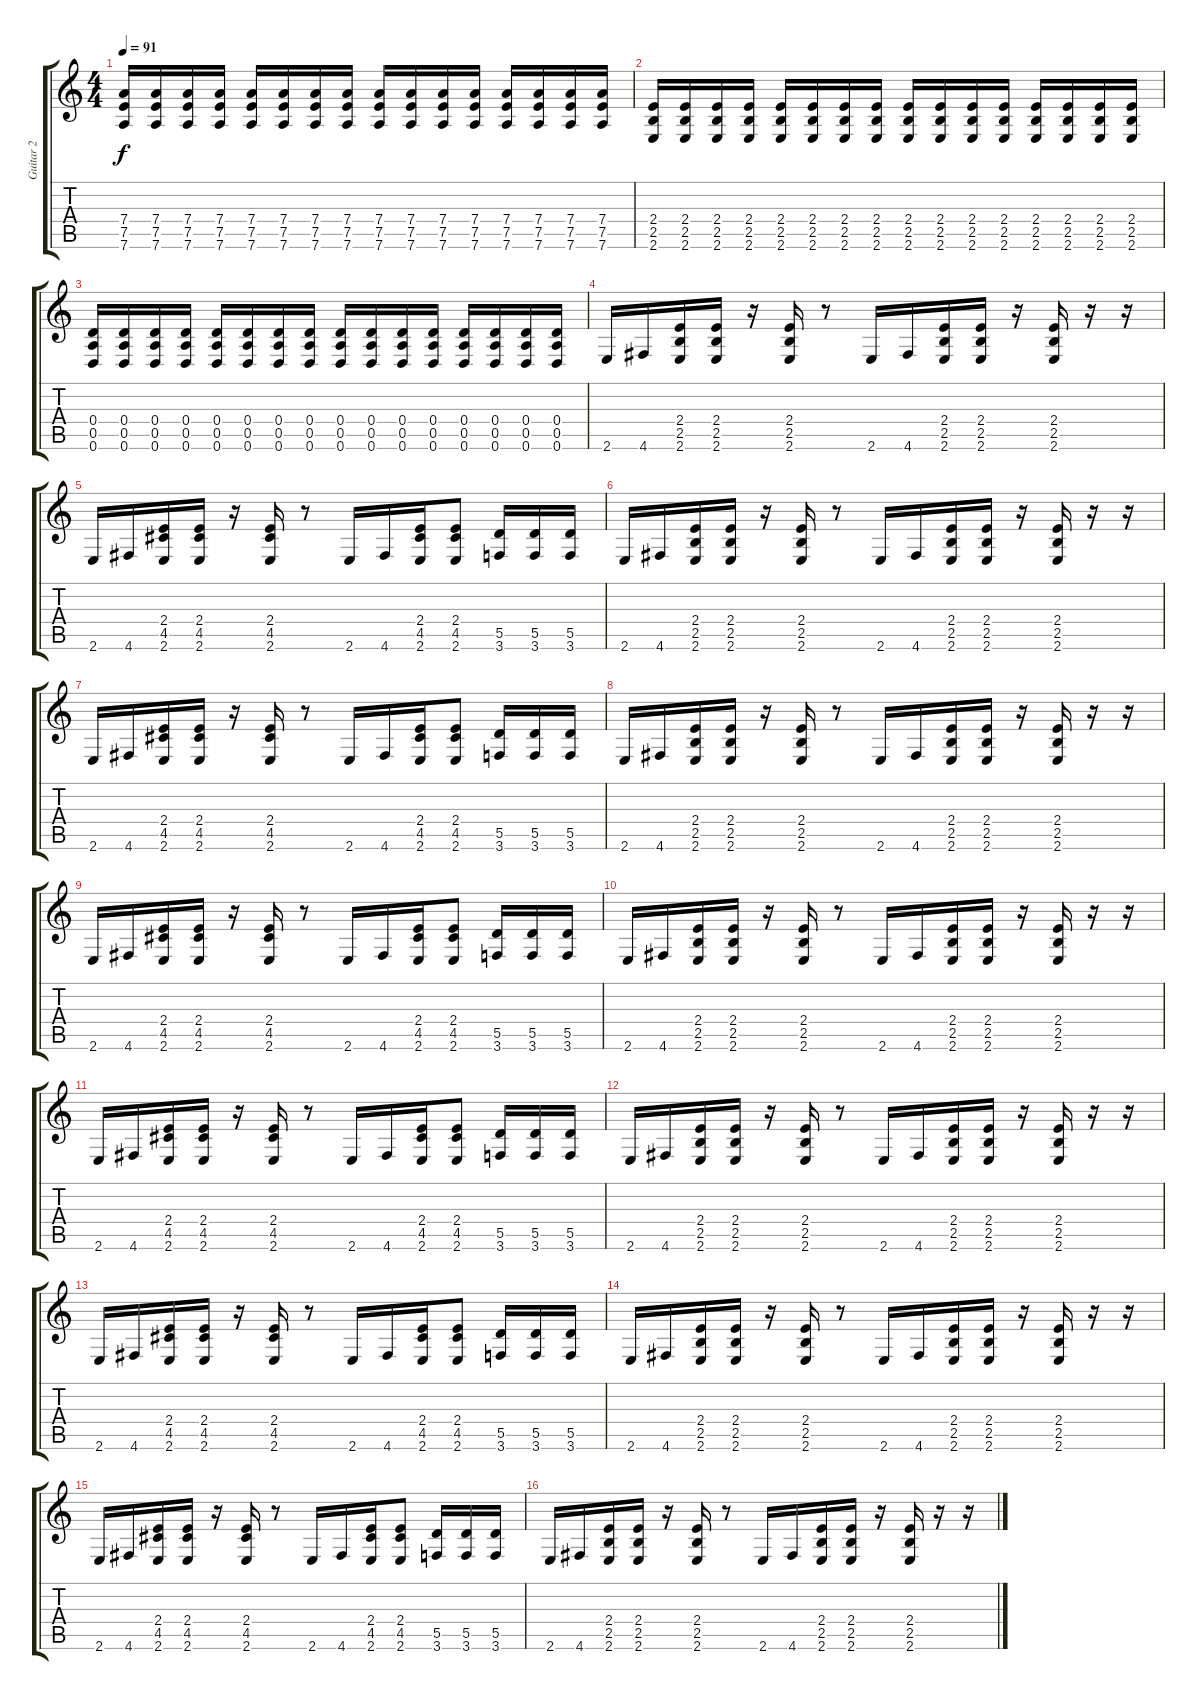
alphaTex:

\track ("Guitar 2" "Guitar 2") {instrument overdrivenguitar}
\staff {score tabs}
\tuning (E4 B3 G3 D3 A2 D2) {hide}
\ts (4 4)
\tempo 91
\clef g2
\ks c
(7.4 7.5 7.6).16{dy f} (7.4 7.5 7.6).16 (7.4 7.5 7.6).16 (7.4 7.5 7.6).16 (7.4 7.5 7.6).16 (7.4 7.5 7.6).16 (7.4 7.5 7.6).16 (7.4 7.5 7.6).16 (7.4 7.5 7.6).16 (7.4 7.5 7.6).16 (7.4 7.5 7.6).16 (7.4 7.5 7.6).16 (7.4 7.5 7.6).16 (7.4 7.5 7.6).16 (7.4 7.5 7.6).16 (7.4 7.5 7.6).16 |
(2.4 2.5 2.6).16 (2.4 2.5 2.6).16 (2.4 2.5 2.6).16 (2.4 2.5 2.6).16 (2.4 2.5 2.6).16 (2.4 2.5 2.6).16 (2.4 2.5 2.6).16 (2.4 2.5 2.6).16 (2.4 2.5 2.6).16 (2.4 2.5 2.6).16 (2.4 2.5 2.6).16 (2.4 2.5 2.6).16 (2.4 2.5 2.6).16 (2.4 2.5 2.6).16 (2.4 2.5 2.6).16 (2.4 2.5 2.6).16 |
(0.4 0.5 0.6).16 (0.4 0.5 0.6).16 (0.4 0.5 0.6).16 (0.4 0.5 0.6).16 (0.4 0.5 0.6).16 (0.4 0.5 0.6).16 (0.4 0.5 0.6).16 (0.4 0.5 0.6).16 (0.4 0.5 0.6).16 (0.4 0.5 0.6).16 (0.4 0.5 0.6).16 (0.4 0.5 0.6).16 (0.4 0.5 0.6).16 (0.4 0.5 0.6).16 (0.4 0.5 0.6).16 (0.4 0.5 0.6).16 |
2.6.16 4.6.16 (2.4 2.5 2.6).16 (2.4 2.5 2.6).16 r.16 (2.4 2.5 2.6).16 r.8 2.6.16 4.6.16 (2.4 2.5 2.6).16 (2.4 2.5 2.6).16 r.16 (2.4 2.5 2.6).16 r.16 r.16 |
2.6.16 4.6.16 (2.4 4.5 2.6).16 (2.4 4.5 2.6).16 r.16 (2.4 4.5 2.6).16 r.8 2.6.16 4.6.16 (2.4 4.5 2.6).16 (2.4 4.5 2.6).8 (5.5 3.6).16 (5.5 3.6).16 (5.5 3.6).16 |
2.6.16 4.6.16 (2.4 2.5 2.6).16 (2.4 2.5 2.6).16 r.16 (2.4 2.5 2.6).16 r.8 2.6.16 4.6.16 (2.4 2.5 2.6).16 (2.4 2.5 2.6).16 r.16 (2.4 2.5 2.6).16 r.16 r.16 |
2.6.16 4.6.16 (2.4 4.5 2.6).16 (2.4 4.5 2.6).16 r.16 (2.4 4.5 2.6).16 r.8 2.6.16 4.6.16 (2.4 4.5 2.6).16 (2.4 4.5 2.6).8 (5.5 3.6).16 (5.5 3.6).16 (5.5 3.6).16 |
2.6.16 4.6.16 (2.4 2.5 2.6).16 (2.4 2.5 2.6).16 r.16 (2.4 2.5 2.6).16 r.8 2.6.16 4.6.16 (2.4 2.5 2.6).16 (2.4 2.5 2.6).16 r.16 (2.4 2.5 2.6).16 r.16 r.16 |
2.6.16 4.6.16 (2.4 4.5 2.6).16 (2.4 4.5 2.6).16 r.16 (2.4 4.5 2.6).16 r.8 2.6.16 4.6.16 (2.4 4.5 2.6).16 (2.4 4.5 2.6).8 (5.5 3.6).16 (5.5 3.6).16 (5.5 3.6).16 |
2.6.16 4.6.16 (2.4 2.5 2.6).16 (2.4 2.5 2.6).16 r.16 (2.4 2.5 2.6).16 r.8 2.6.16 4.6.16 (2.4 2.5 2.6).16 (2.4 2.5 2.6).16 r.16 (2.4 2.5 2.6).16 r.16 r.16 |
2.6.16 4.6.16 (2.4 4.5 2.6).16 (2.4 4.5 2.6).16 r.16 (2.4 4.5 2.6).16 r.8 2.6.16 4.6.16 (2.4 4.5 2.6).16 (2.4 4.5 2.6).8 (5.5 3.6).16 (5.5 3.6).16 (5.5 3.6).16 |
2.6.16 4.6.16 (2.4 2.5 2.6).16 (2.4 2.5 2.6).16 r.16 (2.4 2.5 2.6).16 r.8 2.6.16 4.6.16 (2.4 2.5 2.6).16 (2.4 2.5 2.6).16 r.16 (2.4 2.5 2.6).16 r.16 r.16 |
2.6.16 4.6.16 (2.4 4.5 2.6).16 (2.4 4.5 2.6).16 r.16 (2.4 4.5 2.6).16 r.8 2.6.16 4.6.16 (2.4 4.5 2.6).16 (2.4 4.5 2.6).8 (5.5 3.6).16 (5.5 3.6).16 (5.5 3.6).16 |
2.6.16 4.6.16 (2.4 2.5 2.6).16 (2.4 2.5 2.6).16 r.16 (2.4 2.5 2.6).16 r.8 2.6.16 4.6.16 (2.4 2.5 2.6).16 (2.4 2.5 2.6).16 r.16 (2.4 2.5 2.6).16 r.16 r.16 |
2.6.16 4.6.16 (2.4 4.5 2.6).16 (2.4 4.5 2.6).16 r.16 (2.4 4.5 2.6).16 r.8 2.6.16 4.6.16 (2.4 4.5 2.6).16 (2.4 4.5 2.6).8 (5.5 3.6).16 (5.5 3.6).16 (5.5 3.6).16 |
2.6.16 4.6.16 (2.4 2.5 2.6).16 (2.4 2.5 2.6).16 r.16 (2.4 2.5 2.6).16 r.8 2.6.16 4.6.16 (2.4 2.5 2.6).16 (2.4 2.5 2.6).16 r.16 (2.4 2.5 2.6).16 r.16 r.16
